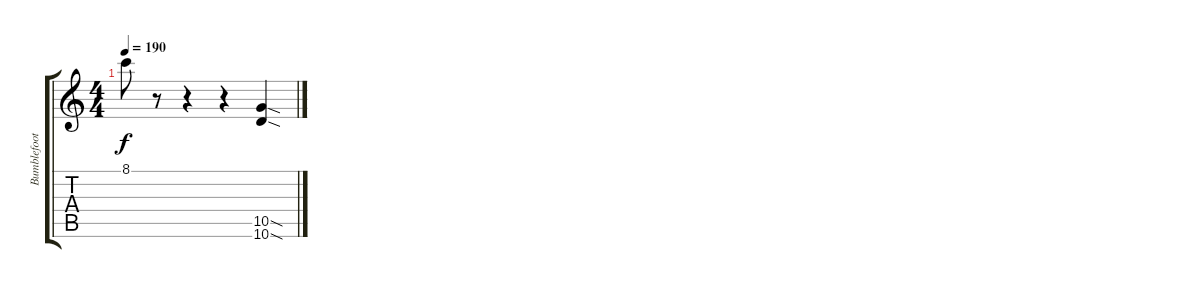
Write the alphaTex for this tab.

\track ("Bumblefoot" "Bumblefoot") {instrument distortionguitar}
\staff {score tabs}
\tuning (E4 B3 G3 D3 A2 E2) {hide}
\ts (4 4)
\tempo 190
\clef g2
\ks c
8.1.8{dy f} r.8 r.4 r.4 (10.5{sod} 10.6{sod}).4
